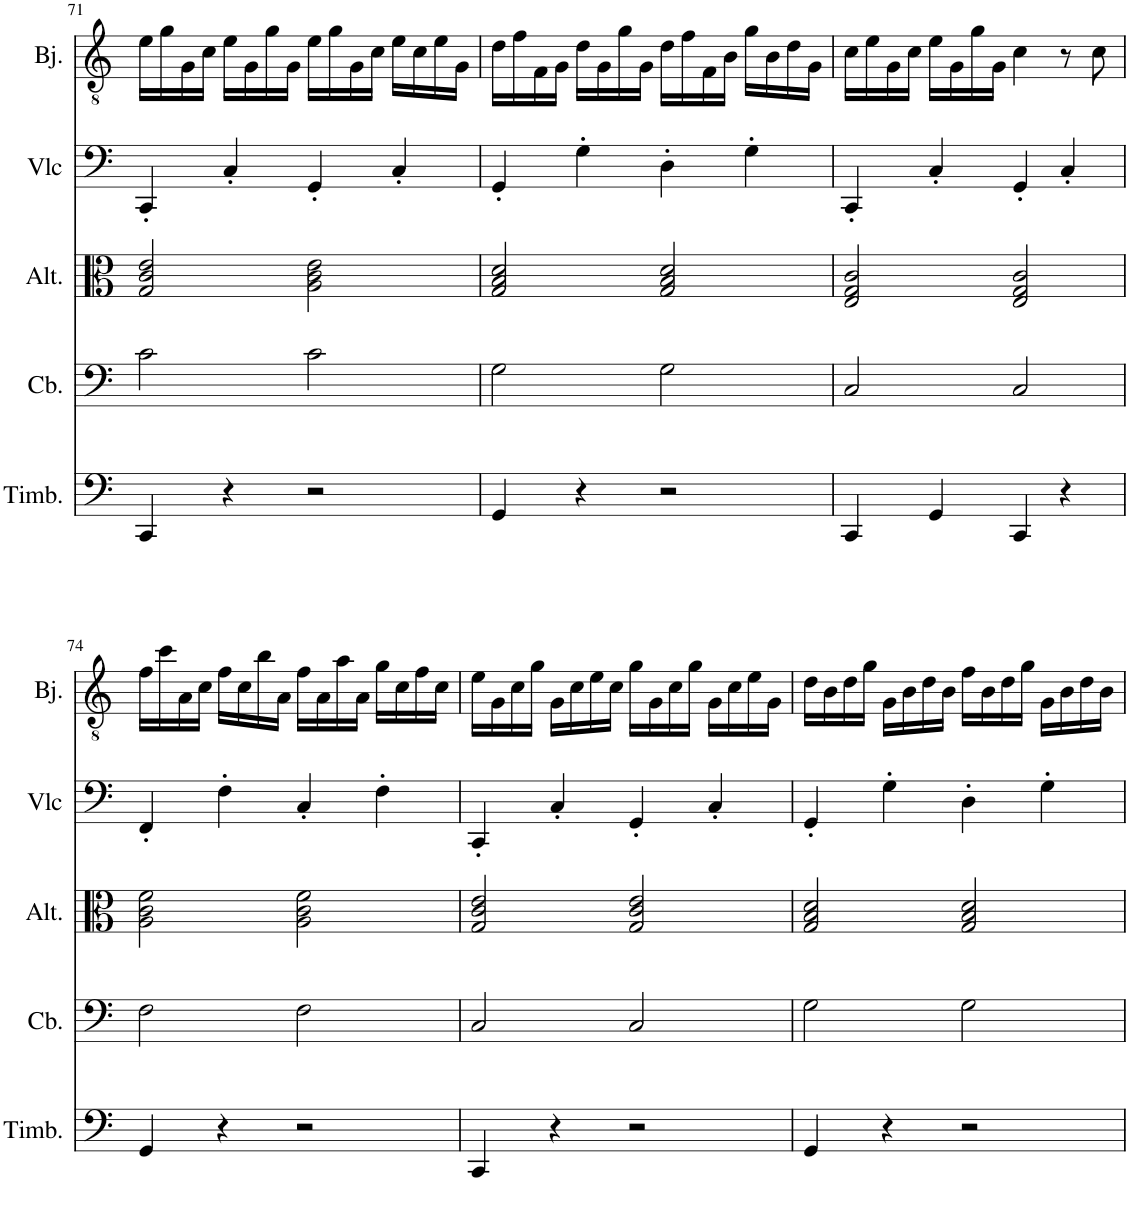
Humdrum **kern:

**kern	**kern	**kern	**kern	**kern
*part5	*part4	*part3	*part2	*part1
*staff5	*staff4	*staff3	*staff2	*staff1
*I"Timbales	*I"Contrebasse	*I"Altos	*I"Violoncelle	*I"Banjo
*I'Timb.	*I'Cb.	*I'Alt.	*I'Vlc	*I'Bj.
!!LO:PB:g=z
*clefF4	*clefF4	*clefC3	*clefF4	*clefGv2
*	*Trd7c12	*	*	*Trd7c12
*k[]	*k[]	*k[]	*k[]	*k[]
*M4/4	*M4/4	*M4/4	*M4/4	*M4/4
=71	=71	=71	=71	=71
4CC/	2c\	2G/ 2c/ 2e/	4CC'/	16e\LL
.	.	.	.	16g\
.	.	.	.	16G\
.	.	.	.	16c\JJ
4r	.	.	4C'/	16e\LL
.	.	.	.	16G\
.	.	.	.	16g\
.	.	.	.	16G\JJ
2r	2c\	2A\ 2c\ 2e\	4GG'/	16e\LL
.	.	.	.	16g\
.	.	.	.	16G\
.	.	.	.	16c\JJ
.	.	.	4C'/	16e\LL
.	.	.	.	16c\
.	.	.	.	16e\
.	.	.	.	16G\JJ
=72	=72	=72	=72	=72
4GG/	2G\	2G/ 2B/ 2d/	4GG'/	16d\LL
.	.	.	.	16f\
.	.	.	.	16F\
.	.	.	.	16G\JJ
4r	.	.	4G'\	16d\LL
.	.	.	.	16G\
.	.	.	.	16g\
.	.	.	.	16G\JJ
2r	2G\	2G/ 2B/ 2d/	4D'\	16d\LL
.	.	.	.	16f\
.	.	.	.	16F\
.	.	.	.	16B\JJ
.	.	.	4G'\	16g\LL
.	.	.	.	16B\
.	.	.	.	16d\
.	.	.	.	16G\JJ
=73	=73	=73	=73	=73
4CC/	2C/	2E/ 2G/ 2c/	4CC'/	16c\LL
.	.	.	.	16e\
.	.	.	.	16G\
.	.	.	.	16c\JJ
4GG/	.	.	4C'/	16e\LL
.	.	.	.	16G\
.	.	.	.	16g\
.	.	.	.	16G\JJ
4CC/	2C/	2E/ 2G/ 2c/	4GG'/	4c\
4r	.	.	4C'/	8r
.	.	.	.	8c\
!!LO:LB:g=z
=74	=74	=74	=74	=74
4GG/	2F\	2A\ 2c\ 2f\	4FF'/	16f\LL
.	.	.	.	16cc\
.	.	.	.	16A\
.	.	.	.	16c\JJ
4r	.	.	4F'\	16f\LL
.	.	.	.	16c\
.	.	.	.	16b\
.	.	.	.	16A\JJ
2r	2F\	2A\ 2c\ 2f\	4C'/	16f\LL
.	.	.	.	16A\
.	.	.	.	16a\
.	.	.	.	16A\JJ
.	.	.	4F'\	16g\LL
.	.	.	.	16c\
.	.	.	.	16f\
.	.	.	.	16c\JJ
=75	=75	=75	=75	=75
4CC/	2C/	2G/ 2c/ 2e/	4CC'/	16e\LL
.	.	.	.	16G\
.	.	.	.	16c\
.	.	.	.	16g\JJ
4r	.	.	4C'/	16G\LL
.	.	.	.	16c\
.	.	.	.	16e\
.	.	.	.	16c\JJ
2r	2C/	2G/ 2c/ 2e/	4GG'/	16g\LL
.	.	.	.	16G\
.	.	.	.	16c\
.	.	.	.	16g\JJ
.	.	.	4C'/	16G\LL
.	.	.	.	16c\
.	.	.	.	16e\
.	.	.	.	16G\JJ
=76	=76	=76	=76	=76
4GG/	2G\	2G/ 2B/ 2d/	4GG'/	16d\LL
.	.	.	.	16B\
.	.	.	.	16d\
.	.	.	.	16g\JJ
4r	.	.	4G'\	16G\LL
.	.	.	.	16B\
.	.	.	.	16d\
.	.	.	.	16B\JJ
2r	2G\	2G/ 2B/ 2d/	4D'\	16f\LL
.	.	.	.	16B\
.	.	.	.	16d\
.	.	.	.	16g\JJ
.	.	.	4G'\	16G\LL
.	.	.	.	16B\
.	.	.	.	16d\
.	.	.	.	16B\JJ
=	=	=	=	=
*-	*-	*-	*-	*-
